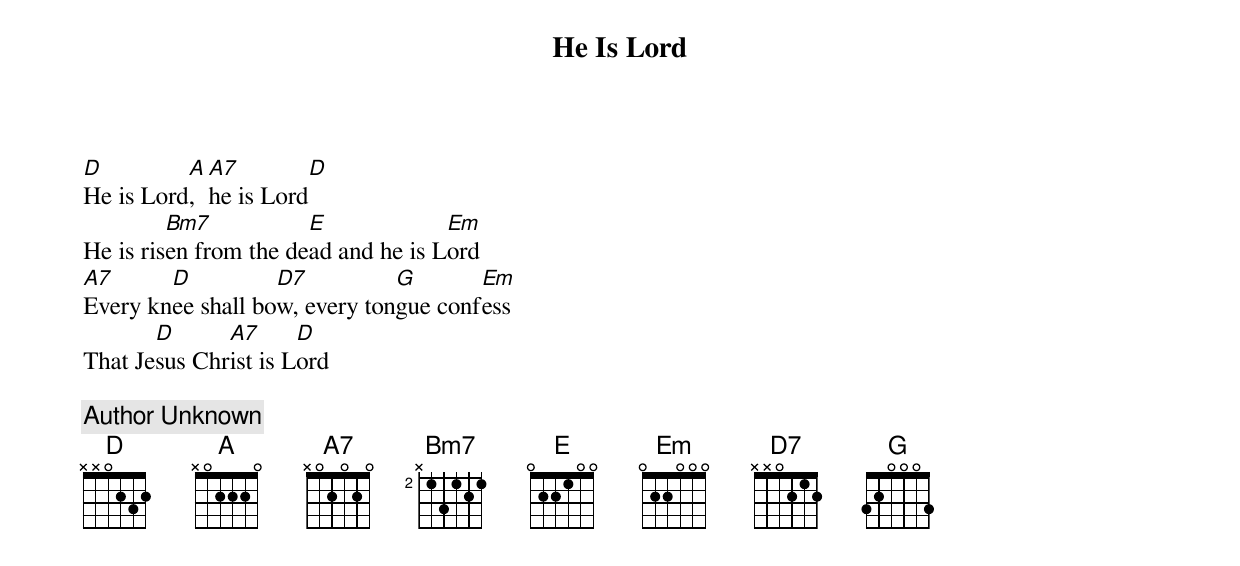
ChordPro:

{t:He Is Lord}
[D]He is Lord[A], [A7]he is Lord[D]
He is ris[Bm7]en from the de[E]ad and he is L[Em]ord
[A7]Every kn[D]ee shall bo[D7]w, every ton[G]gue conf[Em]ess
That Je[D]sus Chr[A7]ist is L[D]ord

{c:Author Unknown}
